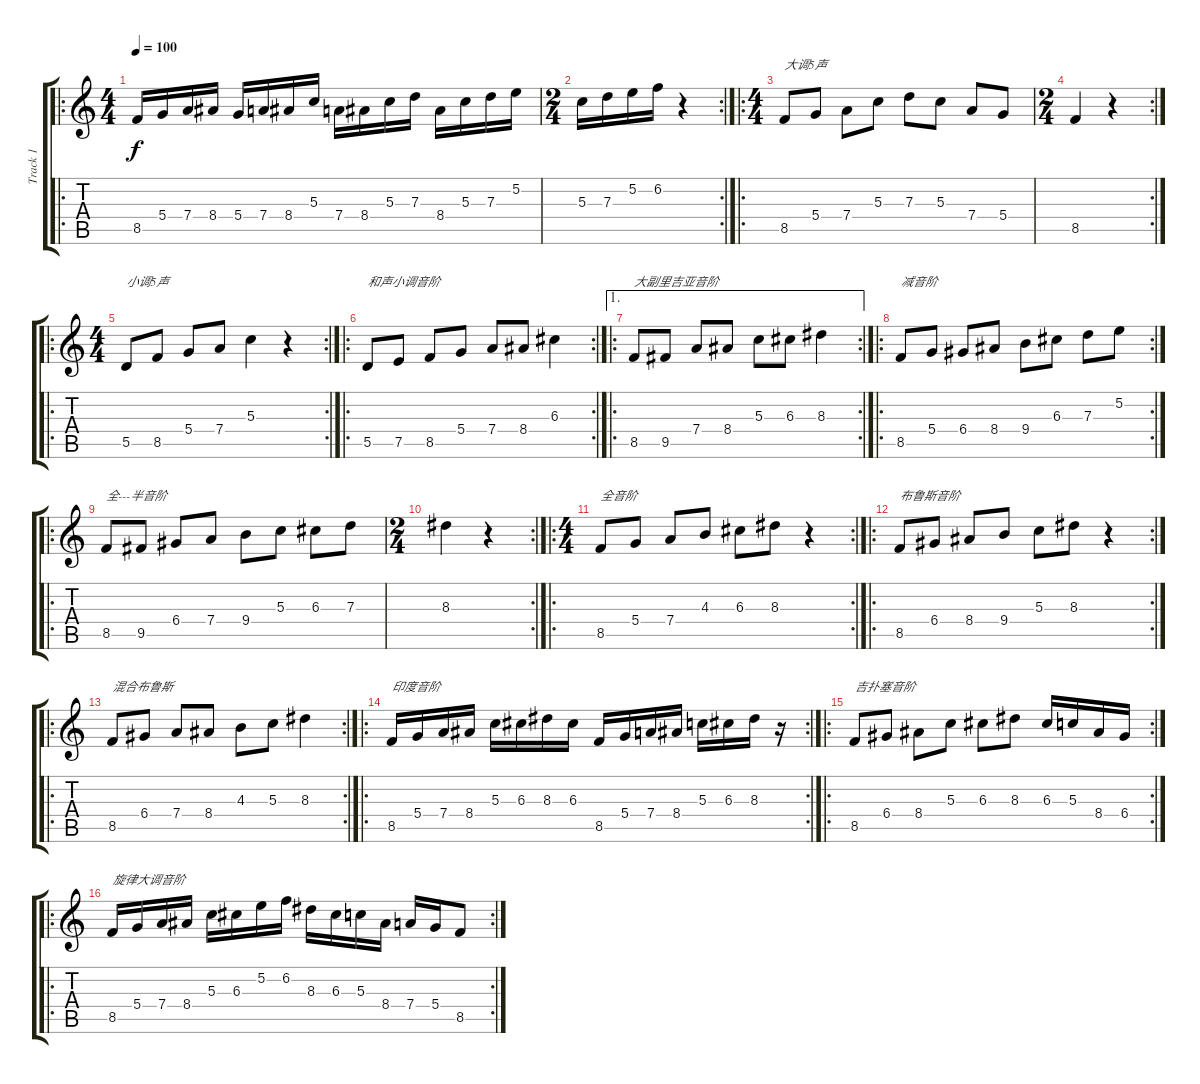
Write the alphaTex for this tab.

\track ("Track 1" "Track 1") {instrument overdrivenguitar}
\staff {score tabs}
\tuning (E4 B3 G3 D3 A2 E2) {hide}
\ro
\ts (4 4)
\tempo 100
\clef g2
\ks c
8.5.16{dy f instrument overdrivenguitar} 5.4.16 7.4.16 8.4.16 5.4.16 7.4.16 8.4.16 5.3.16 7.4.16 8.4.16 5.3.16 7.3.16 8.4.16 5.3.16 7.3.16 5.2.16 |
\rc 2
\ts (2 4)
5.3.16 7.3.16 5.2.16 6.2.16 r.4 |
\ro
\ts (4 4)
8.5.8{txt "大调5声"} 5.4.8 7.4.8 5.3.8 7.3.8 5.3.8 7.4.8 5.4.8 |
\rc 2
\ts (2 4)
8.5.4 r.4 |
\ro
\rc 2
\ts (4 4)
5.5.8{txt "小调5声"} 8.5.8 5.4.8 7.4.8 5.3.4 r.4 |
\ro
\rc 2
5.5.8{txt "和声小调音阶"} 7.5.8 8.5.8 5.4.8 7.4.8 8.4.8 6.3.4 |
\ae 1
\ro
\rc 2
8.5.8{txt "大副里吉亚音阶"} 9.5.8 7.4.8 8.4.8 5.3.8 6.3.8 8.3.4 |
\ro
\rc 2
8.5.8{txt "减音阶"} 5.4.8 6.4.8 8.4.8 9.4.8 6.3.8 7.3.8 5.2.8 |
\ro
8.5.8{txt "全---半音阶"} 9.5.8 6.4.8 7.4.8 9.4.8 5.3.8 6.3.8 7.3.8 |
\rc 2
\ts (2 4)
8.3.4 r.4 |
\ro
\rc 2
\ts (4 4)
8.5.8{txt "全音阶"} 5.4.8 7.4.8 4.3.8 6.3.8 8.3.8 r.4 |
\ro
\rc 2
8.5.8{txt "布鲁斯音阶"} 6.4.8 8.4.8 9.4.8 5.3.8 8.3.8 r.4 |
\ro
\rc 2
8.5.8{txt "混合布鲁斯"} 6.4.8 7.4.8 8.4.8 4.3.8 5.3.8 8.3.4 |
\ro
\rc 2
8.5.16{txt "印度音阶"} 5.4.16 7.4.16 8.4.16 5.3.16 6.3.16 8.3.16 6.3.16 8.5.16 5.4.16 7.4.16 8.4.16 5.3.16 6.3.16 8.3.16 r.16 |
\ro
\rc 2
8.5.8{txt "吉扑塞音阶"} 6.4.8 8.4.8 5.3.8 6.3.8 8.3.8 6.3.16 5.3.16 8.4.16 6.4.16 |
\ro
\rc 2
8.5.16{txt "旋律大调音阶"} 5.4.16 7.4.16 8.4.16 5.3.16 6.3.16 5.2.16 6.2.16 8.3.16 6.3.16 5.3.16 8.4.16 7.4.16 5.4.16 8.5.8
